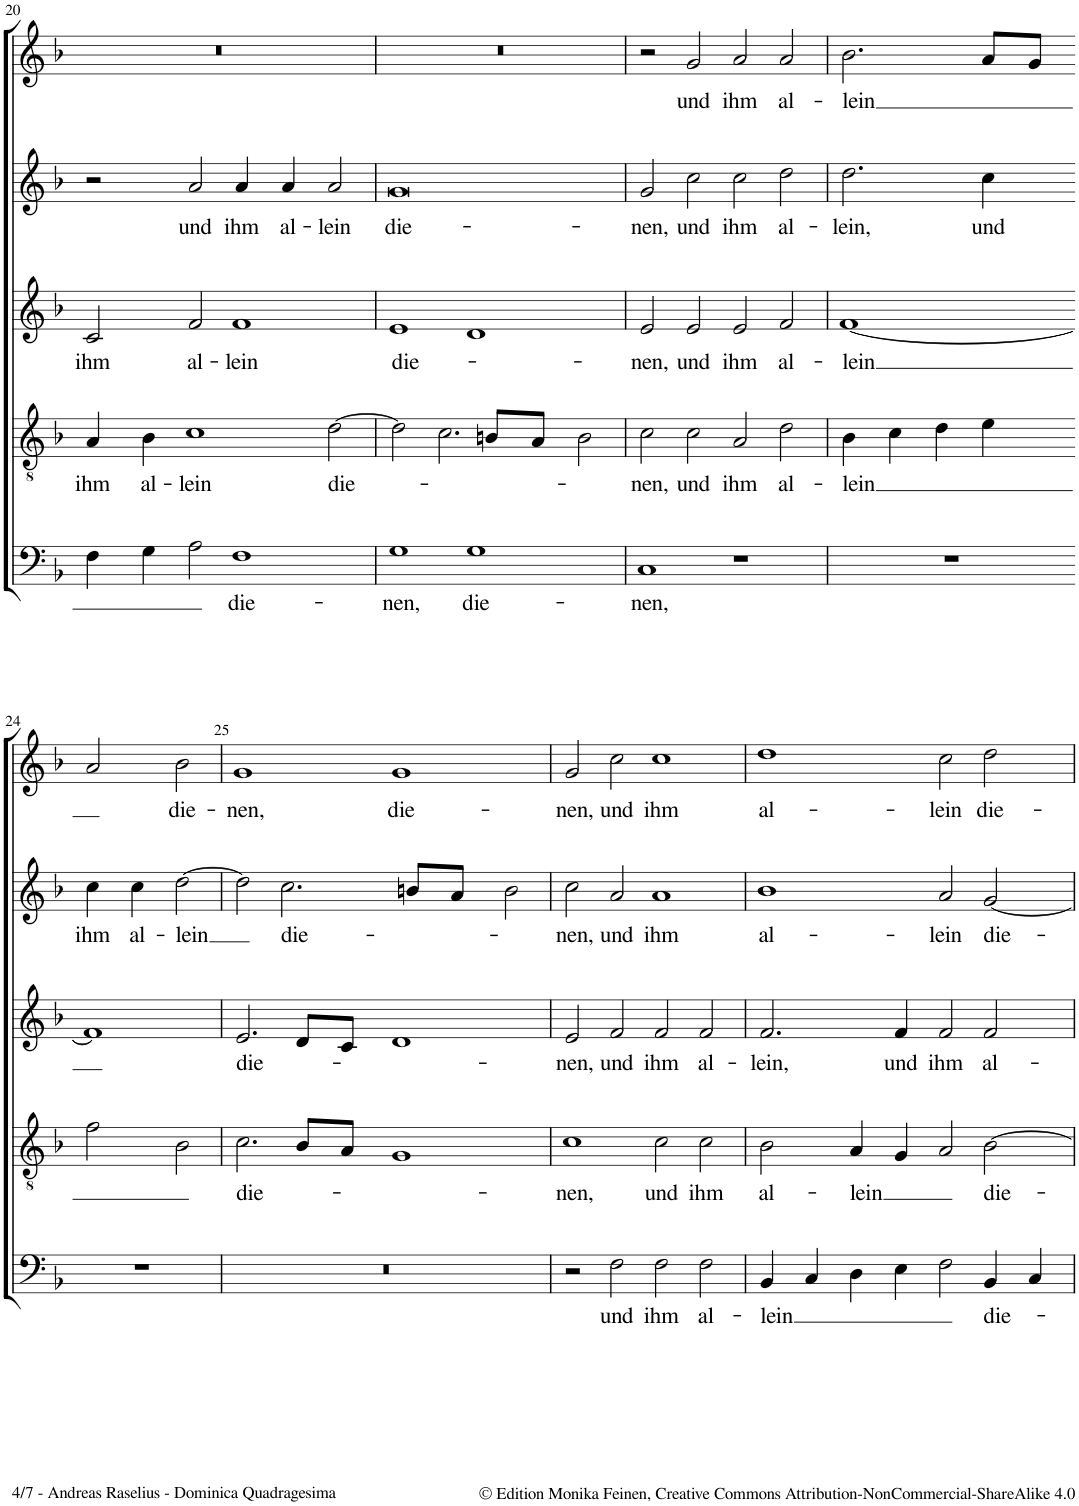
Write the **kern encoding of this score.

**kern	**text	**kern	**text	**kern	**text	**kern	**text	**kern	**text
*part5	*part5	*part4	*part4	*part3	*part3	*part2	*part2	*part1	*part1
*staff5	*staff5	*staff4	*staff4	*staff3	*staff3	*staff2	*staff2	*staff1	*staff1
*I"Bassus	*	*I"Tenor [Hypoaeolius]	*	*I"Altus	*	*I"Quintus	*	*I"Cantus	*
!!LO:PB:g=z
*clefF4	*	*clefGv2	*	*clefG2	*	*clefG2	*	*clefG2	*
*k[b-]	*	*k[b-]	*	*k[b-]	*	*k[b-]	*	*k[b-]	*
*M4/2	*	*M4/2	*	*M4/2	*	*M4/2	*	*M4/2	*
*met(c)	*	*met(c)	*	*met(c)	*	*met(c)	*	*met(c)	*
=20	=20	=20	=20	=20	=20	=20	=20	=20	=20
!	!	!	!LO:LY:b	!	!LO:LY:b	!	!	!	!
4F\	.	4A/	ihm	2c/	ihm	2r	.	0r	.
!	!	!	!LO:LY:b	!	!	!	!	!	!
4G\	.	4B-\	al-	.	.	.	.	.	.
!	!	!	!LO:LY:b	!	!LO:LY:b	!	!LO:LY:b	!	!
2A\	.	1c	-lein	2f/	al-	2a/	und	.	.
!	!LO:LY:b	!	!	!	!LO:LY:b	!	!LO:LY:b	!	!
1F	die-	.	.	1f	-lein	4a/	ihm	.	.
!	!	!	!	!	!	!	!LO:LY:b	!	!
.	.	.	.	.	.	4a/	al-	.	.
!	!	!	!LO:LY:b	!	!	!	!LO:LY:b	!	!
.	.	[2d\	die-	.	.	2a/	-lein	.	.
=21	=21	=21	=21	=21	=21	=21	=21	=21	=21
!	!LO:LY:b	!	!	!	!LO:LY:b	!	!LO:LY:b	!	!
1G	nen,	2d\]	.	1e	die-	0g	die-	0r	.
.	.	2.c\	.	.	.	.	.	.	.
!	!LO:LY:b	!	!	!	!	!	!	!	!
1G	die-	.	.	1d	.	.	.	.	.
.	.	8Bn/L	.	.	.	.	.	.	.
.	.	8A/J	.	.	.	.	.	.	.
.	.	2B\	.	.	.	.	.	.	.
=22	=22	=22	=22	=22	=22	=22	=22	=22	=22
!	!LO:LY:b	!	!LO:LY:b	!	!LO:LY:b	!	!LO:LY:b	!	!
1C	-nen,	2c\	nen,	2e/	-nen,	2g/	-nen,	2r	.
!	!	!	!LO:LY:b	!	!LO:LY:b	!	!LO:LY:b	!	!LO:LY:b
.	.	2c\	und	2e/	und	2cc\	und	2g/	und
!	!	!	!LO:LY:b	!	!LO:LY:b	!	!LO:LY:b	!	!LO:LY:b
1r	.	2A/	ihm	2e/	ihm	2cc\	ihm	2a/	ihm
!	!	!	!LO:LY:b	!	!LO:LY:b	!	!LO:LY:b	!	!LO:LY:b
.	.	2d\	al-	2f/	al-	2dd\	al-	2a/	al-
=23	=23	=23	=23	=23	=23	=23	=23	=23	=23
!	!	!	!LO:LY:b	!	!LO:LY:b	!	!LO:LY:b	!	!LO:LY:b
0r	.	4B-\	-lein	[1f	-lein	2.dd\	-lein,	2.b-\	-lein
.	.	4c\	.	.	.	.	.	.	.
.	.	4d\	.	.	.	.	.	.	.
!	!	!	!	!	!	!	!LO:LY:b	!	!
.	.	4e\	.	.	.	4cc\	und	8a/L	.
.	.	.	.	.	.	.	.	8g/J	.
.	.	1ryy	.	1ryy	.	1ryy	.	1ryy	.
!!LO:LB:g=z
=24-	=24-	=24-	=24-	=24-	=24-	=24-	=24-	=24-	=24-
!	!	!	!	!	!	!	!LO:LY:b	!	!
0r	.	2f\	.	1f]	.	4cc\	ihm	2a/	.
!	!	!	!	!	!	!	!LO:LY:b	!	!
.	.	.	.	.	.	4cc\	al-	.	.
!	!	!	!	!	!	!	!LO:LY:b	!	!LO:LY:b
.	.	2B-\	.	.	.	[2dd\	-lein	2b-\	die-
.	.	1ryy	.	1ryy	.	1ryy	.	1ryy	.
=25	=25	=25	=25	=25	=25	=25	=25	=25	=25
!	!	!	!LO:LY:b	!	!LO:LY:b	!	!	!	!LO:LY:b
0r	.	2.c\	die-	2.e/	die-	2dd\]	.	1g	-nen,
!	!	!	!	!	!	!	!LO:LY:b	!	!
.	.	.	.	.	.	2.cc\	die-	.	.
.	.	8B-/L	.	8d/L	.	.	.	.	.
.	.	8A/J	.	8c/J	.	.	.	.	.
!	!	!	!	!	!	!	!	!	!LO:LY:b
.	.	1G	.	1d	.	.	.	1g	die-
.	.	.	.	.	.	8bn/L	.	.	.
.	.	.	.	.	.	8a/J	.	.	.
.	.	.	.	.	.	2b\	.	.	.
=26	=26	=26	=26	=26	=26	=26	=26	=26	=26
!	!	!	!LO:LY:b	!	!LO:LY:b	!	!LO:LY:b	!	!LO:LY:b
2r	.	1c	-nen,	2e/	-nen,	2cc\	-nen,	2g/	-nen,
!	!LO:LY:b	!	!	!	!LO:LY:b	!	!LO:LY:b	!	!LO:LY:b
2F\	und	.	.	2f/	und	2a/	und	2cc\	und
!	!LO:LY:b	!	!LO:LY:b	!	!LO:LY:b	!	!LO:LY:b	!	!LO:LY:b
2F\	ihm	2c\	und	2f/	ihm	1a	ihm	1cc	ihm
!	!LO:LY:b	!	!LO:LY:b	!	!LO:LY:b	!	!	!	!
2F\	al-	2c\	ihm	2f/	al-	.	.	.	.
=27	=27	=27	=27	=27	=27	=27	=27	=27	=27
!	!LO:LY:b	!	!LO:LY:b	!	!LO:LY:b	!	!LO:LY:b	!	!LO:LY:b
4BB-/	-lein	2B-\	al-	2.f/	-lein,	1b-	al-	1dd	al-
4C/	.	.	.	.	.	.	.	.	.
!	!	!	!LO:LY:b	!	!	!	!	!	!
4D\	.	4A/	-lein	.	.	.	.	.	.
!	!	!	!	!	!LO:LY:b	!	!	!	!
4E\	.	4G/	.	4f/	und	.	.	.	.
!	!	!	!	!	!LO:LY:b	!	!LO:LY:b	!	!LO:LY:b
2F\	.	2A/	.	2f/	ihm	2a/	-lein	2cc\	-lein
!	!LO:LY:b	!	!LO:LY:b	!	!LO:LY:b	!	!LO:LY:b	!	!LO:LY:b
4BB-/	die-	[2B-\	die-	2f/	al-	[2g/	die-	2dd\	die-
4C/	.	.	.	.	.	.	.	.	.
=	=	=	=	=	=	=	=	=	=
*-	*-	*-	*-	*-	*-	*-	*-	*-	*-
